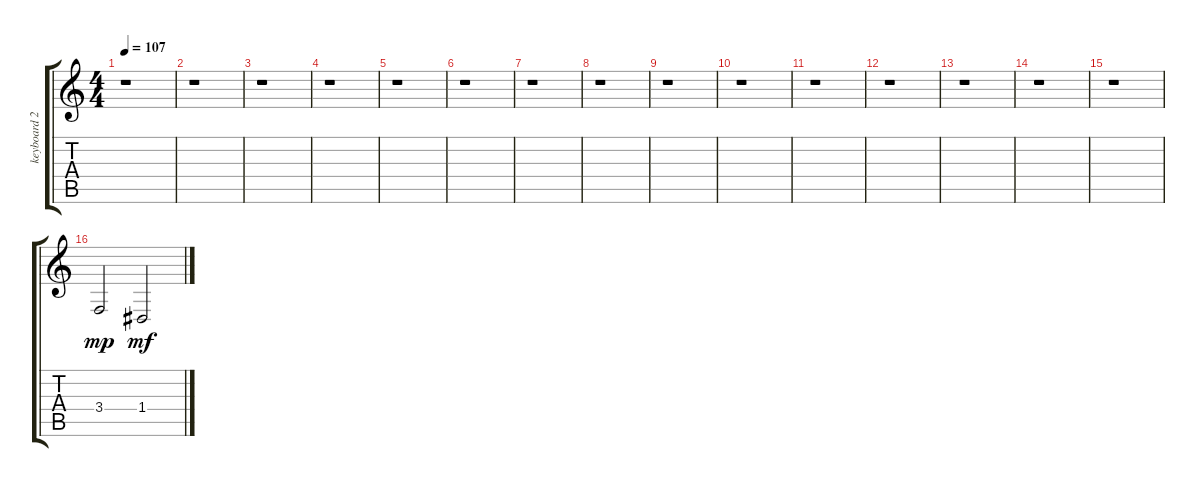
\track ("keyboard 2" "keyboard 2") {instrument cello}
\staff {score tabs}
\tuning (E4 B3 G3 D3 A2 E2) {hide}
\ts (4 4)
\tempo 107
\clef g2
\ks c
r.1{dy mp} |
r.1 |
r.1 |
r.1 |
r.1 |
r.1 |
r.1 |
r.1 |
r.1 |
r.1 |
r.1 |
r.1 |
r.1 |
r.1 |
r.1 |
3.4.2 1.4.2{dy mf}
